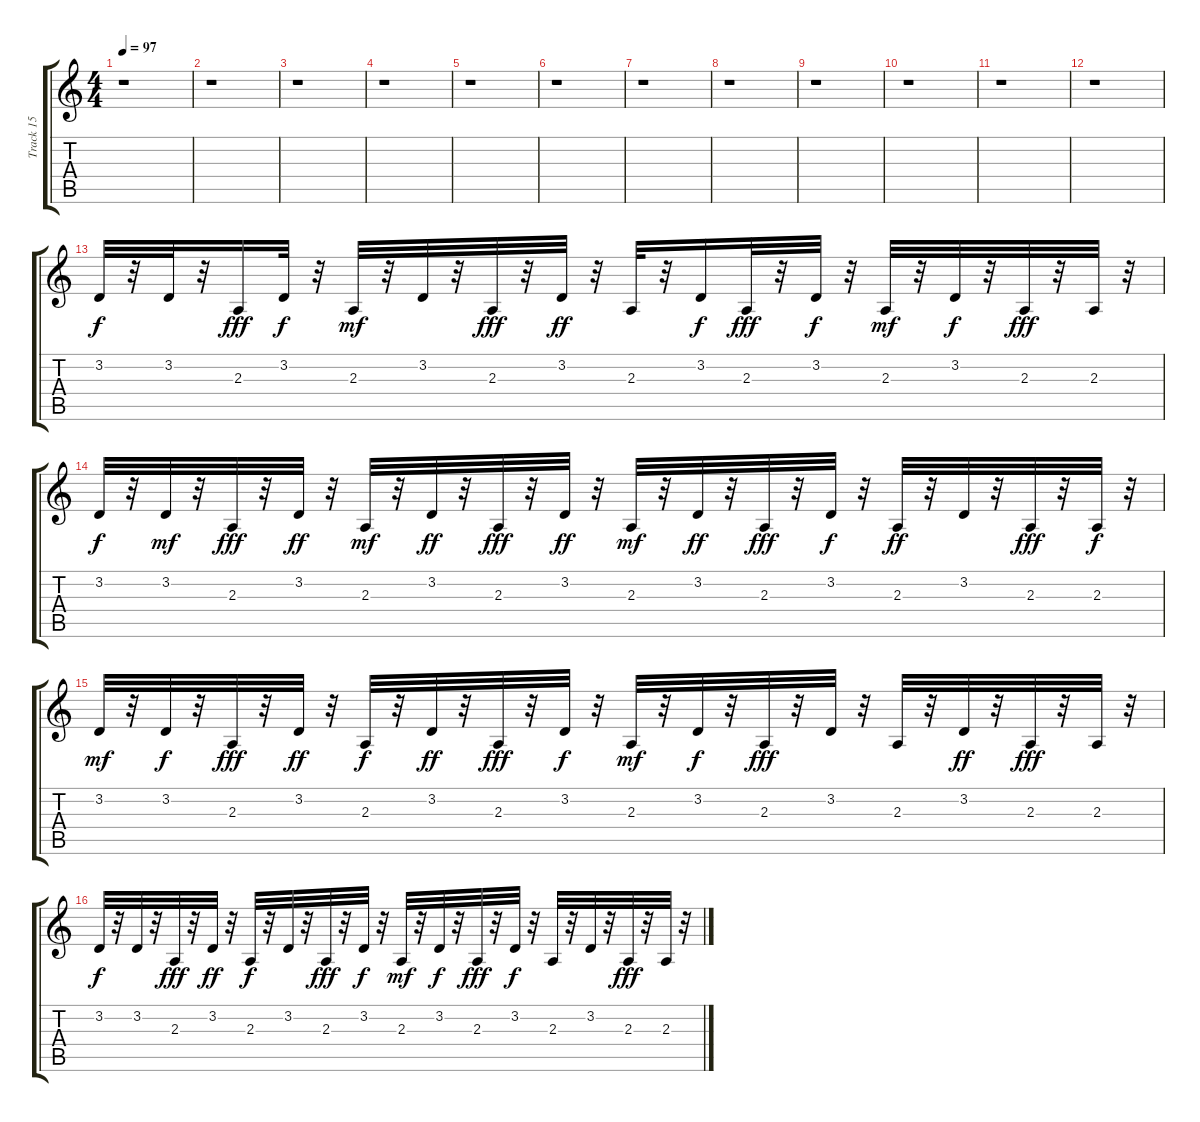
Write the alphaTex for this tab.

\track ("Track 15" "Track 15") {instrument woodblock}
\staff {score tabs}
\tuning (E4 B3 G3 D3 A2 E2) {hide}
\ts (4 4)
\tempo 97
\clef g2
\ks c
r.1{dy fff} |
r.1 |
r.1 |
r.1 |
r.1 |
r.1 |
r.1 |
r.1 |
r.1 |
r.1 |
r.1 |
r.1 |
3.2.32{dy f} r.32 3.2.32 r.32 2.3.16{dy fff} 3.2.32{dy f} r.32 2.3.32{dy mf} r.32 3.2.32 r.32 2.3.32{dy fff} r.32 3.2.32{dy ff} r.32 2.3.32 r.32 3.2.16{dy f} 2.3.32{dy fff} r.32 3.2.32{dy f} r.32 2.3.32{dy mf} r.32 3.2.32{dy f} r.32 2.3.32{dy fff} r.32 2.3.32 r.32 |
3.2.32{dy f} r.32 3.2.32{dy mf} r.32 2.3.32{dy fff} r.32 3.2.32{dy ff} r.32 2.3.32{dy mf} r.32 3.2.32{dy ff} r.32 2.3.32{dy fff} r.32 3.2.32{dy ff} r.32 2.3.32{dy mf} r.32 3.2.32{dy ff} r.32 2.3.32{dy fff} r.32 3.2.32{dy f} r.32 2.3.32{dy ff} r.32 3.2.32 r.32 2.3.32{dy fff} r.32 2.3.32{dy f} r.32 |
3.2.32{dy mf} r.32 3.2.32{dy f} r.32 2.3.32{dy fff} r.32 3.2.32{dy ff} r.32 2.3.32{dy f} r.32 3.2.32{dy ff} r.32 2.3.32{dy fff} r.32 3.2.32{dy f} r.32 2.3.32{dy mf} r.32 3.2.32{dy f} r.32 2.3.32{dy fff} r.32 3.2.32 r.32 2.3.32 r.32 3.2.32{dy ff} r.32 2.3.32{dy fff} r.32 2.3.32 r.32 |
3.2.32{dy f} r.32 3.2.32 r.32 2.3.32{dy fff} r.32 3.2.32{dy ff} r.32 2.3.32{dy f} r.32 3.2.32 r.32 2.3.32{dy fff} r.32 3.2.32{dy f} r.32 2.3.32{dy mf} r.32 3.2.32{dy f} r.32 2.3.32{dy fff} r.32 3.2.32{dy f} r.32 2.3.32 r.32 3.2.32 r.32 2.3.32{dy fff} r.32 2.3.32 r.32
